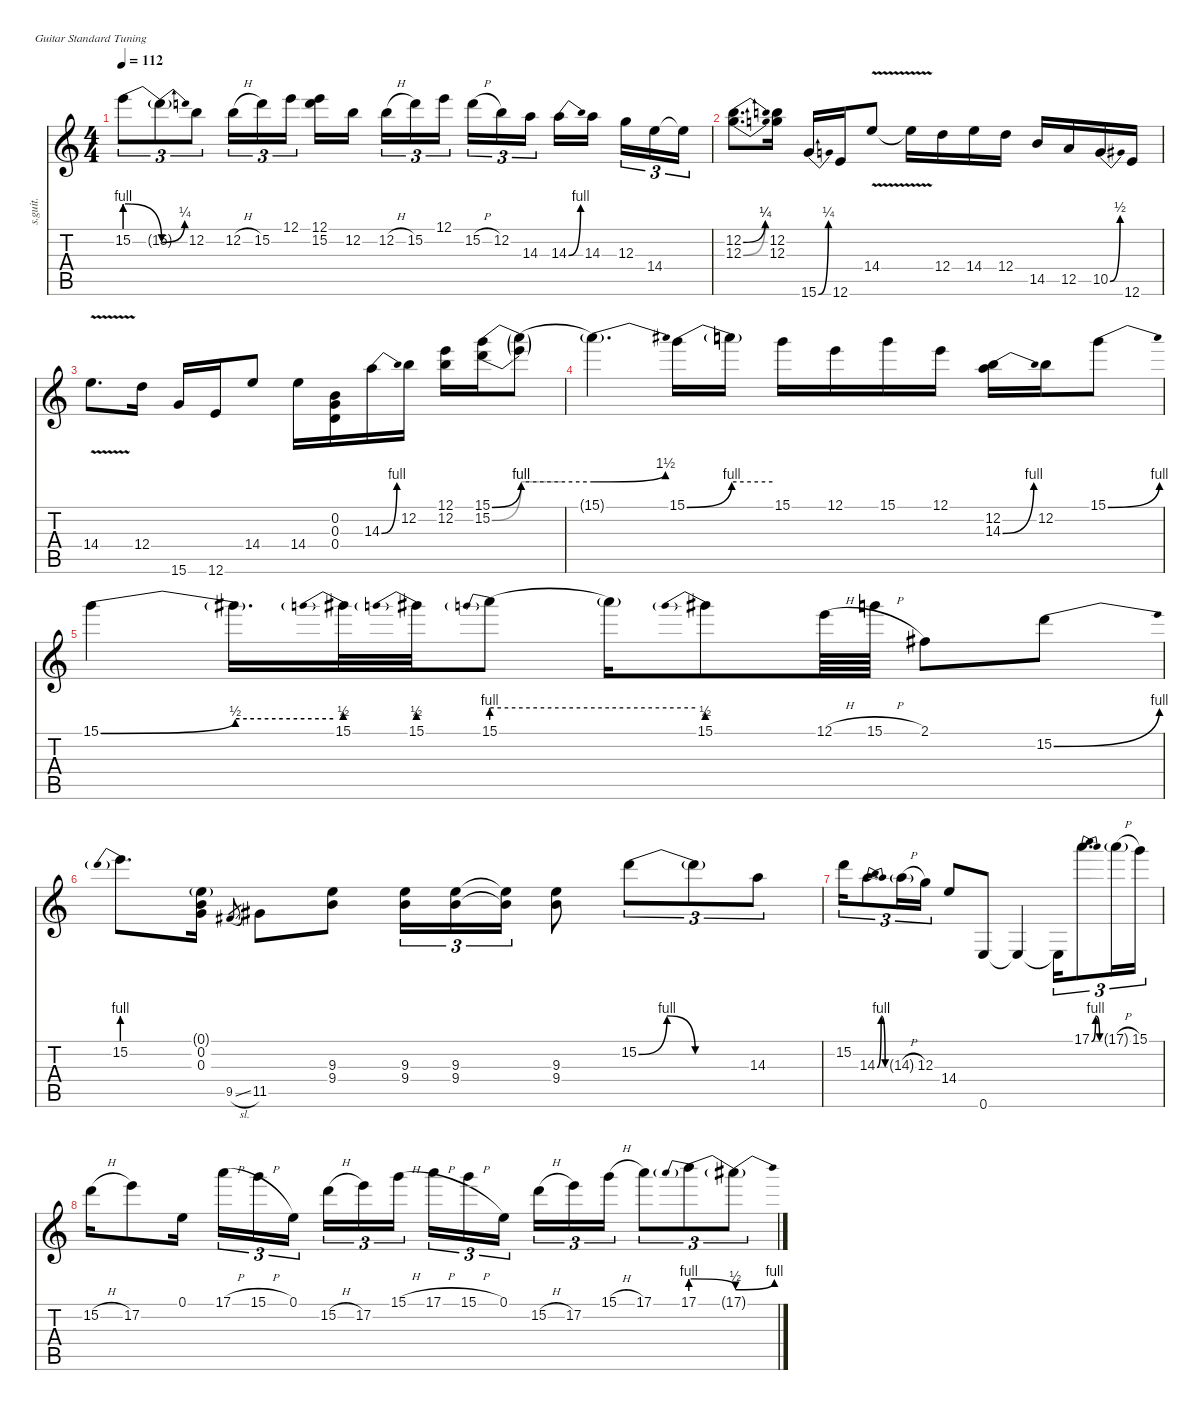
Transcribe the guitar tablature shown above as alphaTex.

\defaultSystemsLayout 4
\hideDynamics
\bracketExtendMode nobrackets
\otherSystemsTrackNameOrientation horizontal
\track ("Overdub" "s.guit.") {instrument acousticguitarsteel}
\staff {score tabs}
\tuning (E4 B3 G3 D3 A2 E2)
\ts (4 4)
\tempo 112
\clef g2
\ks c
15.2{be (release 0 4 60 0) t}.8{tu (3 2) dy f beam Down} 15.2{be (bend 0 0 60 1) t}.8{tu (3 2) beam Down} 12.2.8{tu (3 2) beam Down} 12.2{h}.16{tu (3 2) beam Down} 15.2.16{tu (3 2) beam Down} 12.1.16{tu (3 2) beam Down} (12.1 15.2).16{beam Down} 12.2.16{beam Down} 12.2{h}.16{tu (3 2) beam Down} 15.2.16{tu (3 2) beam Down} 12.1.16{tu (3 2) beam Down} 15.2{h}.16{tu (3 2) beam Down} 12.2.16{tu (3 2) beam Down} 14.3.16{tu (3 2) beam Down} 14.3{be (bend 0 0 30 4)}.16{beam Down} 14.3.16{beam Down} 12.3.16{tu (3 2) beam Down} 14.4.16{tu (3 2) beam Down} 14.4{t}.16{tu (3 2) beam Down} |
(12.2{be (bend 0 0 30 1)} 12.3{be (bend 0 0 30 1)}).8{d beam Down} (12.2 12.3).16{beam Down} 15.6{be (bend 0 0 30 1)}.16{beam Up} 12.6.16{dy mf beam Up} 14.4{v}.8{dy ff beam Up} 14.4{v t}.16{dy f beam Down} 12.4.16{beam Down} 14.4.16{beam Down} 12.4.16{beam Down} 14.5.16{beam Up} 12.5.16{beam Up} 10.5{be (bend 0 0 30 2)}.16{beam Up} 12.6.16{beam Up} |
14.4{v}.8{d dy ff beam Down} 12.4.16{dy f beam Down} 15.6.16{beam Up} 12.6.16{beam Up} 14.4.8{beam Up} 14.4.16{beam Down} (0.2 0.3 0.4).16{beam Down} 14.3{be (bend 0 0 30 4)}.16{beam Down} 12.2.16{beam Down} (12.1 12.2).16{beam Down} (15.1{be (bend 0 0 60 4)} 15.2{be (bend 0 0 60 4)}).16{beam Down} (15.1{be (hold 0 4 60 4) t} 15.2{be (hold 0 4 60 4) t}).8{beam Down} |
15.1{be (bend 0 4 60 6) t}.4{d beam Down} 15.1{be (bend 0 0 60 4)}.16{beam Down} 15.1{be (hold 0 4 60 4) t}.16{beam Down} 15.1.16{beam Down} 12.1.16{beam Down} 15.1.16{beam Down} 12.1.16{beam Down} (12.2 14.3{be (bend 0 0 30 4)}).16{beam Down} 12.2.16{beam Down} 15.1{be (bend 0 0 30 4)}.8{beam Down} |
15.1{be (bend 0 0 60 2)}.4{beam Down} 15.1{be (hold 0 2 60 2) t}.16{d beam Down} 15.1{be (prebend 0 2 60 2)}.32{beam Down} 15.1{be (prebend 0 2 60 2)}.32{beam Down} 15.1{be (prebend 0 4 60 4)}.8{beam Down} 15.1{be (hold 0 4 60 4) t}.16{beam Down} 15.1{be (prebend 0 2 60 2)}.8{beam Down} 12.1{h}.64{beam Down} 15.1{h}.64{beam Down} 2.1{acc #}.8{beam Down} 15.2{be (bend 0 0 30 4)}.8{beam Down} |
15.2{be (prebend 0 4 60 4)}.8{d dy ff beam Down} (0.1{g} 0.2 0.3).16{dy f beam Down} 9.5{sl acc #}.8{gr dy mp beam Up} 11.5{acc #}.8{dy f beam Down} (9.3 9.4).8{beam Down} (9.3 9.4).16{tu (3 2) beam Down} (9.3 9.4).16{tu (3 2) beam Down} (9.3{t} 9.4{t}).16{tu (3 2) beam Down} (9.3 9.4).8{beam Down} 15.2{be (bendrelease 0 0 30 4 30 4 60 0)}.8{tu (3 2) beam Down} 15.2{be (hold 0 0 60 0) t}.8{tu (3 2) beam Down} 14.3.8{tu (3 2) beam Down} |
15.2.16{tu (3 2) beam Down} 14.3{be (bendrelease 0 0 15 4 30 4 60 0)}.8{d tu (3 2) beam Down} 14.3{h g}.16{tu (3 2) beam Down} 12.3.16{tu (3 2) beam Down} 14.4.8{beam Up} 0.6.8{dy ff beam Up} 0.6{t}.4{dy f beam Up} 0.6{t}.16{tu (3 2) beam Down} 17.1{be (bendrelease 0 0 15 4 30 4 60 0)}.8{d tu (3 2) beam Down} 17.1{h g}.16{tu (3 2) beam Down} 15.1.16{tu (3 2) beam Down} |
15.2{h}.16{beam Down} 17.2.8{beam Down} 0.1.16{beam Down} 17.1{h}.16{tu (3 2) beam Down} 15.1{h}.16{tu (3 2) beam Down} 0.1.16{tu (3 2) beam Down} 15.2{h}.16{tu (3 2) beam Down} 17.2.16{tu (3 2) beam Down} 15.1{h}.16{tu (3 2) beam Down} 17.1{h}.16{tu (3 2) beam Down} 15.1{h}.16{tu (3 2) beam Down} 0.1.16{tu (3 2) beam Down} 15.2{h}.16{tu (3 2) beam Down} 17.2.16{tu (3 2) beam Down} 15.1{h}.16{tu (3 2) beam Down} 17.1.8{tu (3 2) beam Down} 17.1{be (prebendrelease 0 4 60 2)}.8{tu (3 2) beam Down} 17.1{be (bend 0 2 60 4) t}.8{tu (3 2) beam Down}
